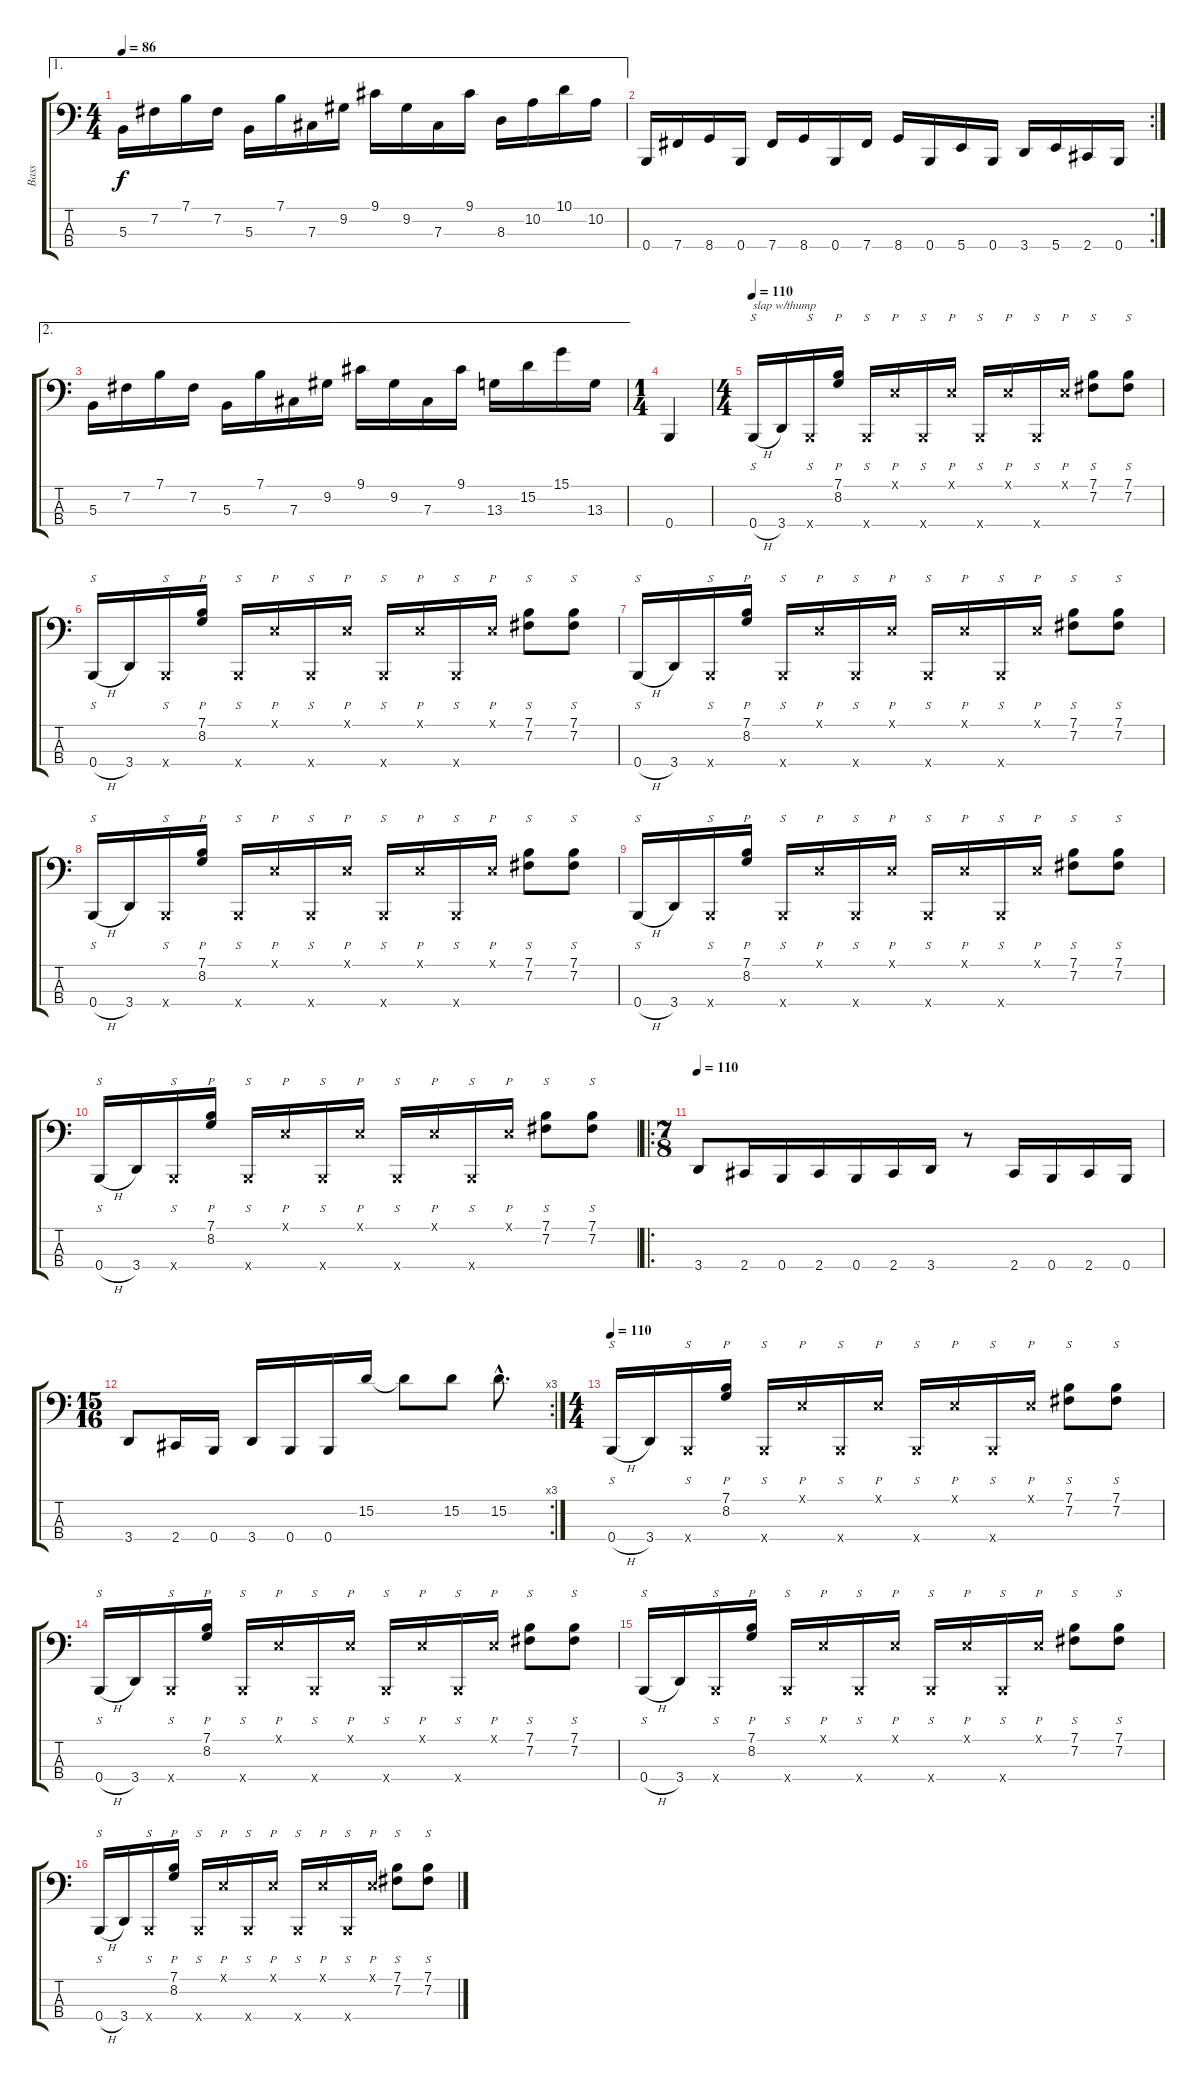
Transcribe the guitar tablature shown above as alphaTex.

\track ("Bass" "Bass") {instrument slapbass1}
\staff {score tabs}
\tuning (E2 B1 Gb1 B0) {hide}
\ae 1
\ts (4 4)
\tempo 86
\clef f4
\ks c
5.3.16{dy f} 7.2.16 7.1.16 7.2.16 5.3.16 7.1.16 7.3.16 9.2.16 9.1.16 9.2.16 7.3.16 9.1.16 8.3.16 10.2.16 10.1.16 10.2.16 |
\rc 2
0.4.16 7.4.16 8.4.16 0.4.16 7.4.16 8.4.16 0.4.16 7.4.16 8.4.16 0.4.16 5.4.16 0.4.16 3.4.16 5.4.16 2.4.16 0.4.16 |
\ae 2
5.3.16 7.2.16 7.1.16 7.2.16 5.3.16 7.1.16 7.3.16 9.2.16 9.1.16 9.2.16 7.3.16 9.1.16 13.3.16 15.2.16 15.1.16 13.3.16 |
\ts (1 4)
0.4.4 |
\ts (4 4)
\tempo 110
0.4{h}.16{s txt "slap w/thump" instrument slapbass1} 3.4.16 0.4{x}.16{s} (7.1 8.2).16{p} 0.4{x}.16{s} 0.1{x}.16{p} 0.4{x}.16{s} 0.1{x}.16{p} 0.4{x}.16{s} 0.1{x}.16{p} 0.4{x}.16{s} 0.1{x}.16{p} (7.1 7.2).8{s} (7.1 7.2).8{s} |
0.4{h}.16{s} 3.4.16 0.4{x}.16{s} (7.1 8.2).16{p} 0.4{x}.16{s} 0.1{x}.16{p} 0.4{x}.16{s} 0.1{x}.16{p} 0.4{x}.16{s} 0.1{x}.16{p} 0.4{x}.16{s} 0.1{x}.16{p} (7.1 7.2).8{s} (7.1 7.2).8{s} |
0.4{h}.16{s} 3.4.16 0.4{x}.16{s} (7.1 8.2).16{p} 0.4{x}.16{s} 0.1{x}.16{p} 0.4{x}.16{s} 0.1{x}.16{p} 0.4{x}.16{s} 0.1{x}.16{p} 0.4{x}.16{s} 0.1{x}.16{p} (7.1 7.2).8{s} (7.1 7.2).8{s} |
0.4{h}.16{s} 3.4.16 0.4{x}.16{s} (7.1 8.2).16{p} 0.4{x}.16{s} 0.1{x}.16{p} 0.4{x}.16{s} 0.1{x}.16{p} 0.4{x}.16{s} 0.1{x}.16{p} 0.4{x}.16{s} 0.1{x}.16{p} (7.1 7.2).8{s} (7.1 7.2).8{s} |
0.4{h}.16{s} 3.4.16 0.4{x}.16{s} (7.1 8.2).16{p} 0.4{x}.16{s} 0.1{x}.16{p} 0.4{x}.16{s} 0.1{x}.16{p} 0.4{x}.16{s} 0.1{x}.16{p} 0.4{x}.16{s} 0.1{x}.16{p} (7.1 7.2).8{s} (7.1 7.2).8{s} |
0.4{h}.16{s} 3.4.16 0.4{x}.16{s} (7.1 8.2).16{p} 0.4{x}.16{s} 0.1{x}.16{p} 0.4{x}.16{s} 0.1{x}.16{p} 0.4{x}.16{s} 0.1{x}.16{p} 0.4{x}.16{s} 0.1{x}.16{p} (7.1 7.2).8{s} (7.1 7.2).8{s} |
\ro
\ts (7 8)
\tempo 110
3.4.8 2.4.16 0.4.16 2.4.16 0.4.16 2.4.16 3.4.16 r.8 2.4.16 0.4.16 2.4.16 0.4.16 |
\rc 3
\ts (15 16)
3.4.8 2.4.16 0.4.16 3.4.16 0.4.16 0.4.16 15.2.16 15.2{t}.8 15.2.8 15.2{hac}.8{d} |
\ts (4 4)
\tempo 110
0.4{h}.16{s} 3.4.16 0.4{x}.16{s} (7.1 8.2).16{p} 0.4{x}.16{s} 0.1{x}.16{p} 0.4{x}.16{s} 0.1{x}.16{p} 0.4{x}.16{s} 0.1{x}.16{p} 0.4{x}.16{s} 0.1{x}.16{p} (7.1 7.2).8{s} (7.1 7.2).8{s} |
0.4{h}.16{s} 3.4.16 0.4{x}.16{s} (7.1 8.2).16{p} 0.4{x}.16{s} 0.1{x}.16{p} 0.4{x}.16{s} 0.1{x}.16{p} 0.4{x}.16{s} 0.1{x}.16{p} 0.4{x}.16{s} 0.1{x}.16{p} (7.1 7.2).8{s} (7.1 7.2).8{s} |
0.4{h}.16{s} 3.4.16 0.4{x}.16{s} (7.1 8.2).16{p} 0.4{x}.16{s} 0.1{x}.16{p} 0.4{x}.16{s} 0.1{x}.16{p} 0.4{x}.16{s} 0.1{x}.16{p} 0.4{x}.16{s} 0.1{x}.16{p} (7.1 7.2).8{s} (7.1 7.2).8{s} |
0.4{h}.16{s} 3.4.16 0.4{x}.16{s} (7.1 8.2).16{p} 0.4{x}.16{s} 0.1{x}.16{p} 0.4{x}.16{s} 0.1{x}.16{p} 0.4{x}.16{s} 0.1{x}.16{p} 0.4{x}.16{s} 0.1{x}.16{p} (7.1 7.2).8{s} (7.1 7.2).8{s}
